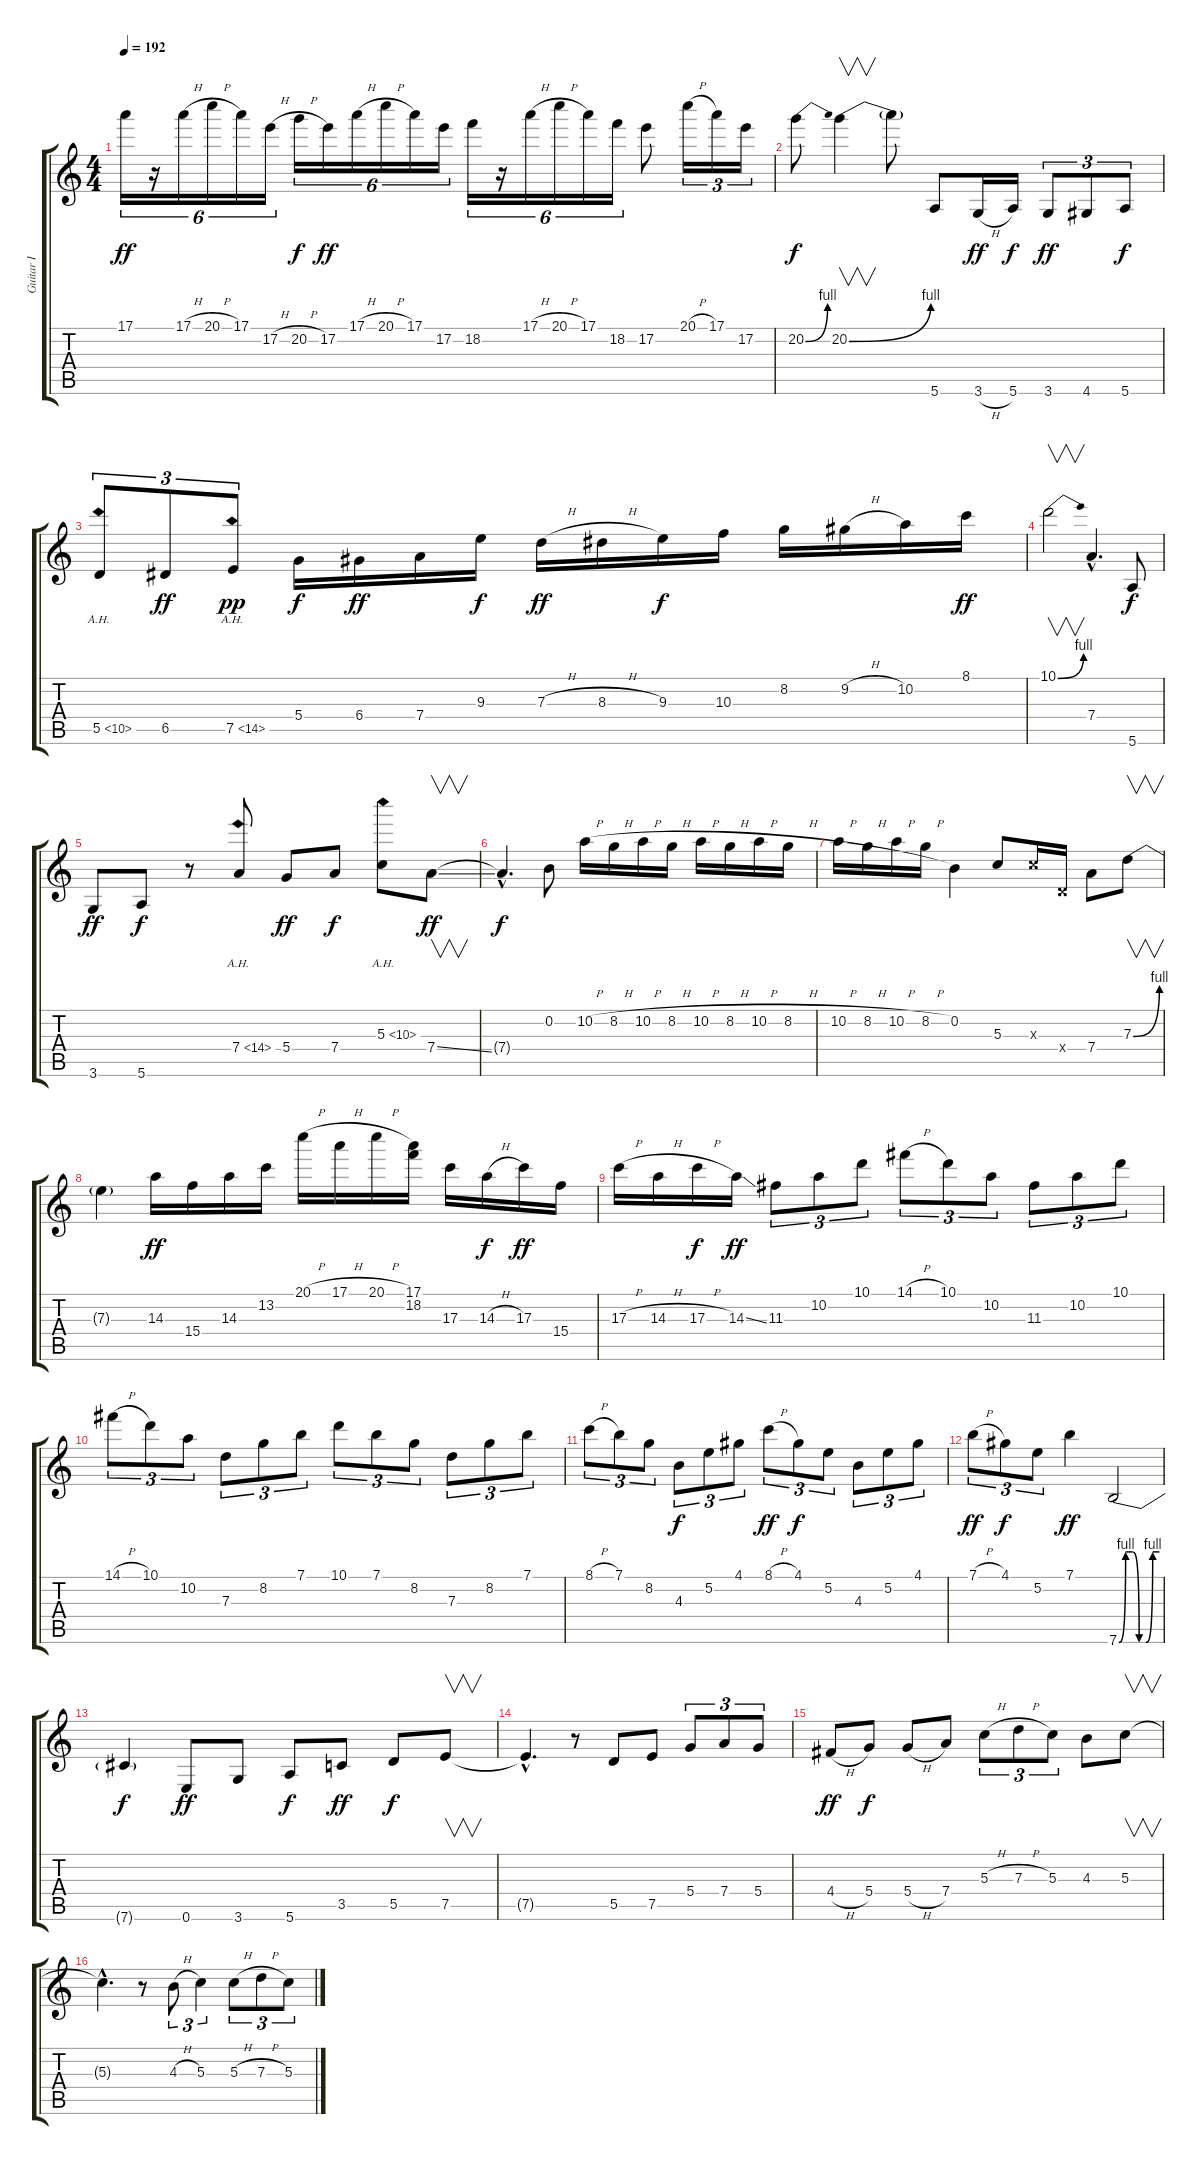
\track ("Guitar I" "Guitar I") {instrument distortionguitar}
\staff {score tabs}
\tuning (E4 B3 G3 D3 A2 E2) {hide}
\ts (4 4)
\tempo 192
\clef g2
\ks c
17.1.16{tu (6 4) dy ff} r.16{tu (6 4)} 17.1{h}.16{tu (6 4)} 20.1{h}.16{tu (6 4)} 17.1.16{tu (6 4)} 17.2{h}.16{tu (6 4)} 20.2{h}.16{tu (6 4) dy f} 17.2.16{tu (6 4) dy ff} 17.1{h}.16{tu (6 4)} 20.1{h}.16{tu (6 4)} 17.1.16{tu (6 4)} 17.2.16{tu (6 4)} 18.2.16{tu (6 4)} r.16{tu (6 4)} 17.1{h}.16{tu (6 4)} 20.1{h}.16{tu (6 4)} 17.1.16{tu (6 4)} 18.2.16{tu (6 4)} 17.2.8 20.1{h}.16{tu (3 2)} 17.1.16{tu (3 2)} 17.2.16{tu (3 2)} |
20.2{be (bend 0 0 60 4)}.8{dy f} 20.2{be (bend 0 0 60 4)}.4{v} 20.2{t}.8 5.6.8 3.6{h}.16{dy ff} 5.6.16{dy f} 3.6.8{tu (3 2) dy ff} 4.6.8{tu (3 2)} 5.6.8{tu (3 2) dy f} |
5.5{ah 5}.8{tu (3 2)} 6.5.8{tu (3 2) dy ff} 7.5{ah 7}.8{tu (3 2) dy pp} 5.4.16{dy f} 6.4.16{dy ff} 7.4.16 9.3.16{dy f} 7.3{h}.16{dy ff} 8.3{h}.16 9.3.16{dy f} 10.3.16 8.2.16 9.2{h}.16 10.2.16 8.1.16{dy ff} |
10.1{be (bend 0 0 60 4)}.2{v} 7.4{hac}.4{d} 5.6.8{dy f} |
3.6.8{dy ff} 5.6.8{dy f} r.8 7.4{ah 7}.8 5.4.8{dy ff} 7.4.8{dy f} 5.3{ah 5}.8 7.4{ss}.8{v dy ff} |
7.4{hac t}.4{d dy f} 0.2.8 10.2{h}.16 8.2{h}.16 10.2{h}.16 8.2{h}.16 10.2{h}.16 8.2{h}.16 10.2{h}.16 8.2{h}.16 |
10.2{h}.16 8.2{h}.16 10.2{h}.16 8.2{h}.16 0.2.4 5.3.8 5.3{x}.16 0.4{x}.16 7.4.8 7.3{be (bend 0 0 60 4)}.8{v} |
7.3{t}.4 14.3.16{dy ff} 15.4.16 14.3.16 13.2.16 20.1{h}.16 17.1{h}.16 20.1{h}.16 (17.1 18.2).16 17.3.16 14.3{h}.16{dy f} 17.3.16{dy ff} 15.4.16 |
17.3{h}.16 14.3{h}.16 17.3{h}.16{dy f} 14.3{ss}.16{dy ff} 11.3.8{tu (3 2)} 10.2.8{tu (3 2)} 10.1.8{tu (3 2)} 14.1{h}.8{tu (3 2)} 10.1.8{tu (3 2)} 10.2.8{tu (3 2)} 11.3.8{tu (3 2)} 10.2.8{tu (3 2)} 10.1.8{tu (3 2)} |
14.1{h}.8{tu (3 2)} 10.1.8{tu (3 2)} 10.2.8{tu (3 2)} 7.3.8{tu (3 2)} 8.2.8{tu (3 2)} 7.1.8{tu (3 2)} 10.1.8{tu (3 2)} 7.1.8{tu (3 2)} 8.2.8{tu (3 2)} 7.3.8{tu (3 2)} 8.2.8{tu (3 2)} 7.1.8{tu (3 2)} |
8.1{h}.8{tu (3 2)} 7.1.8{tu (3 2)} 8.2.8{tu (3 2)} 4.3.8{tu (3 2) dy f} 5.2.8{tu (3 2)} 4.1.8{tu (3 2)} 8.1{h}.8{tu (3 2) dy ff} 4.1.8{tu (3 2) dy f} 5.2.8{tu (3 2)} 4.3.8{tu (3 2)} 5.2.8{tu (3 2)} 4.1.8{tu (3 2)} |
7.1{h}.8{tu (3 2) dy ff} 4.1.8{tu (3 2) dy f} 5.2.8{tu (3 2)} 7.1.4{dy ff} 7.6{be (custom 0 0 10 4 20 4 30 0 40 0 50 4 60 4)}.2 |
7.6{t}.4{dy f} 0.6.8{dy ff} 3.6.8 5.6.8{dy f} 3.5.8{dy ff} 5.5.8{dy f} 7.5.8{v} |
7.5{hac t}.4{d} r.8 5.5.8 7.5.8 5.4.8{tu (3 2)} 7.4.8{tu (3 2)} 5.4.8{tu (3 2)} |
4.4{h}.8{dy ff} 5.4.8{dy f} 5.4{h}.8 7.4.8 5.3{h}.8{tu (3 2)} 7.3{h}.8{tu (3 2)} 5.3.8{tu (3 2)} 4.3.8 5.3.8{v} |
5.3{hac t}.4{d} r.8 4.3{h}.8{tu (3 2)} 5.3.4{tu (3 2)} 5.3{h}.8{tu (3 2)} 7.3{h}.8{tu (3 2)} 5.3.8{tu (3 2)}
